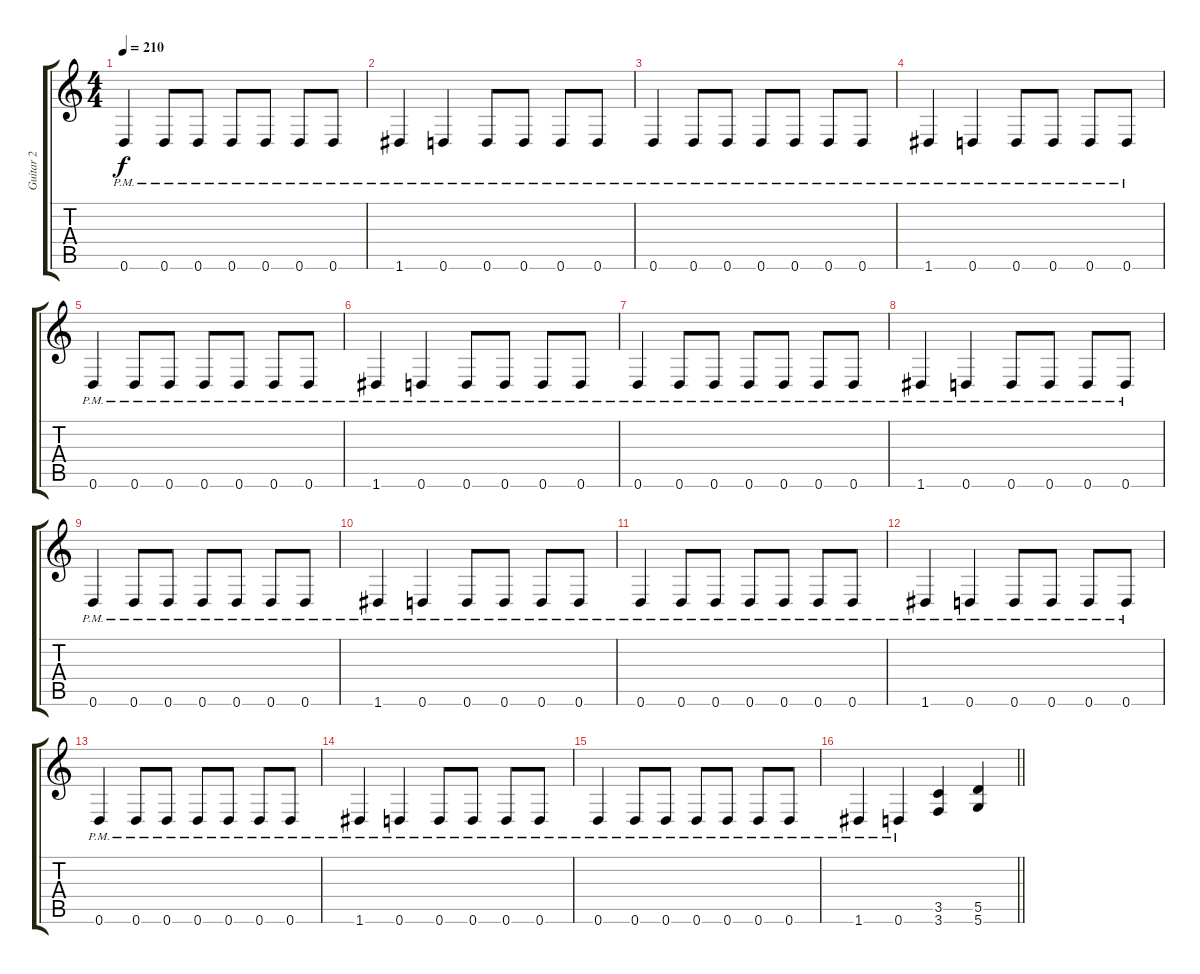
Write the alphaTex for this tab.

\track ("Guitar 2" "Guitar 2") {instrument distortionguitar}
\staff {score tabs}
\tuning (E4 B3 G3 D3 A2 D2) {hide}
\ts (4 4)
\tempo 210
\clef g2
\ks c
0.6{pm}.4{dy f} 0.6{pm}.8 0.6{pm}.8 0.6{pm}.8 0.6{pm}.8 0.6{pm}.8 0.6{pm}.8 |
1.6{pm}.4 0.6{pm}.4 0.6{pm}.8 0.6{pm}.8 0.6{pm}.8 0.6{pm}.8 |
0.6{pm}.4 0.6{pm}.8 0.6{pm}.8 0.6{pm}.8 0.6{pm}.8 0.6{pm}.8 0.6{pm}.8 |
1.6{pm}.4 0.6{pm}.4 0.6{pm}.8 0.6{pm}.8 0.6{pm}.8 0.6{pm}.8 |
0.6{pm}.4 0.6{pm}.8 0.6{pm}.8 0.6{pm}.8 0.6{pm}.8 0.6{pm}.8 0.6{pm}.8 |
1.6{pm}.4 0.6{pm}.4 0.6{pm}.8 0.6{pm}.8 0.6{pm}.8 0.6{pm}.8 |
0.6{pm}.4 0.6{pm}.8 0.6{pm}.8 0.6{pm}.8 0.6{pm}.8 0.6{pm}.8 0.6{pm}.8 |
1.6{pm}.4 0.6{pm}.4 0.6{pm}.8 0.6{pm}.8 0.6{pm}.8 0.6{pm}.8 |
0.6{pm}.4 0.6{pm}.8 0.6{pm}.8 0.6{pm}.8 0.6{pm}.8 0.6{pm}.8 0.6{pm}.8 |
1.6{pm}.4 0.6{pm}.4 0.6{pm}.8 0.6{pm}.8 0.6{pm}.8 0.6{pm}.8 |
0.6{pm}.4 0.6{pm}.8 0.6{pm}.8 0.6{pm}.8 0.6{pm}.8 0.6{pm}.8 0.6{pm}.8 |
1.6{pm}.4 0.6{pm}.4 0.6{pm}.8 0.6{pm}.8 0.6{pm}.8 0.6{pm}.8 |
0.6{pm}.4 0.6{pm}.8 0.6{pm}.8 0.6{pm}.8 0.6{pm}.8 0.6{pm}.8 0.6{pm}.8 |
1.6{pm}.4 0.6{pm}.4 0.6{pm}.8 0.6{pm}.8 0.6{pm}.8 0.6{pm}.8 |
0.6{pm}.4 0.6{pm}.8 0.6{pm}.8 0.6{pm}.8 0.6{pm}.8 0.6{pm}.8 0.6{pm}.8 |
\barLineRight lightlight
1.6{pm}.4 0.6{pm}.4 (3.5 3.6).4 (5.5 5.6).4
